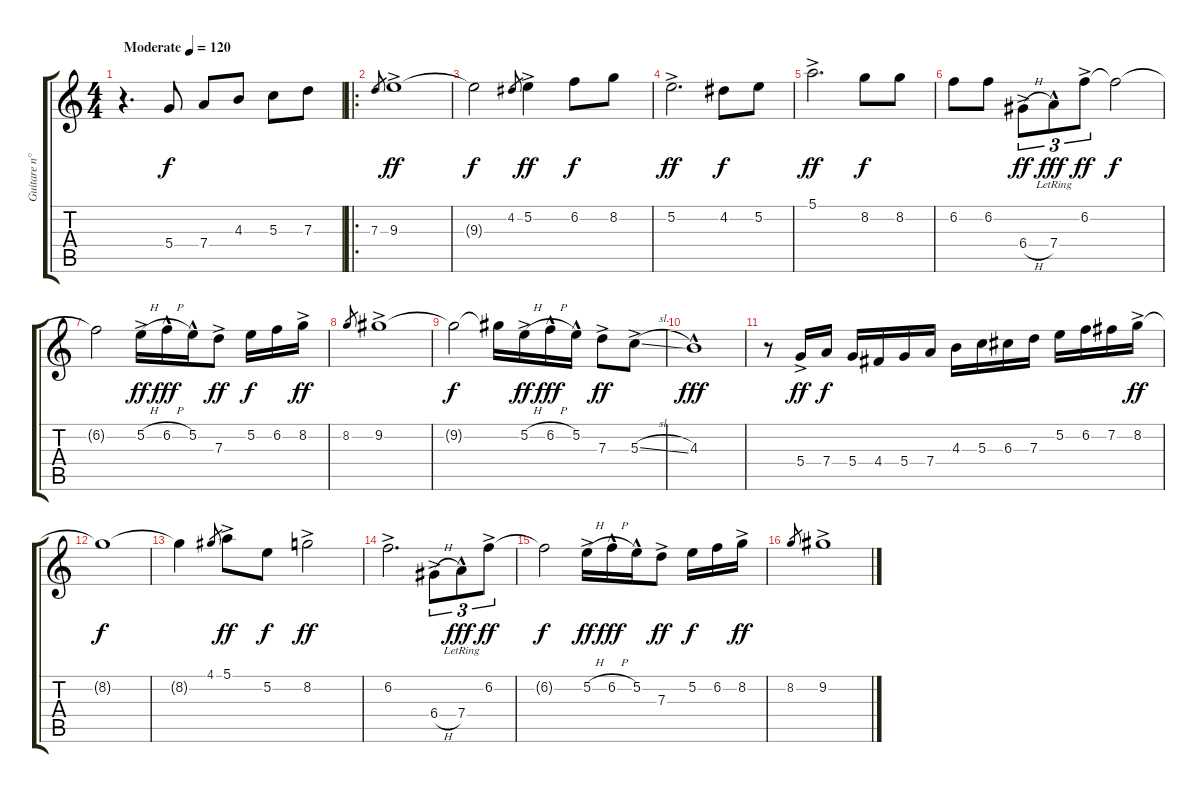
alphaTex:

\track ("Guitare n°2" "Guitare n°") {instrument acousticguitarsteel}
\staff {score tabs}
\tuning (E4 B3 G3 D3 A2 E2) {hide}
\ts (4 4)
\tempo (120 "Moderate")
\clef g2
\ks c
r.4{d dy f instrument acousticguitarsteel} 5.4.8 7.4.8 4.3.8 5.3.8 7.3.8 |
\ro
7.3.8{gr} 9.3{ac}.1{dy ff} |
9.3{t}.2{dy f} 4.2.8{gr} 5.2{ac}.4{dy ff} 6.2.8{dy f} 8.2.8 |
5.2{ac}.2{d dy ff} 4.2.8{dy f} 5.2.8 |
5.1{ac}.2{d dy ff} 8.2.8{dy f} 8.2.8 |
6.2.8 6.2.8 6.4{h ac}.8{tu (3 2) dy ff} 7.4{hac lr}.8{tu (3 2) dy fff} 6.2{ac}.8{tu (3 2) dy ff} 6.2{t}.2{dy f} |
6.2{t}.2 5.2{h ac}.16{dy ff} 6.2{h hac}.16{dy fff} 5.2{hac}.16 7.3{ac}.8{dy ff} 5.2.16{dy f} 6.2.16 8.2{ac}.16{dy ff} |
8.2.8{gr} 9.2{ac}.1 |
9.2{t}.2{dy f} 9.2{t}.16 5.2{h ac}.16{dy ff} 6.2{h hac}.16{dy fff} 5.2{hac}.16 7.3{ac}.8{dy ff} 5.3{sl ac}.8 |
4.3{hac}.1{dy fff} |
r.8 5.4{ac}.16{dy ff} 7.4.16{dy f} 5.4.16 4.4.16 5.4.16 7.4.16 4.3.16 5.3.16 6.3.16 7.3.16 5.2.16 6.2.16 7.2.16 8.2{ac}.16{dy ff} |
8.2{t}.1{dy f} |
8.2{t}.4 4.1.8{gr} 5.1{ac}.8{dy ff} 5.2.8{dy f} 8.2{ac}.2{dy ff} |
6.2{ac}.2{d} 6.4{h ac}.8{tu (3 2)} 7.4{hac lr}.8{tu (3 2) dy fff} 6.2{ac}.8{tu (3 2) dy ff} |
6.2{t}.2{dy f} 5.2{h ac}.16{dy ff} 6.2{h hac}.16{dy fff} 5.2{hac}.16 7.3{ac}.8{dy ff} 5.2.16{dy f} 6.2.16 8.2{ac}.16{dy ff} |
8.2.8{gr} 9.2{ac}.1
